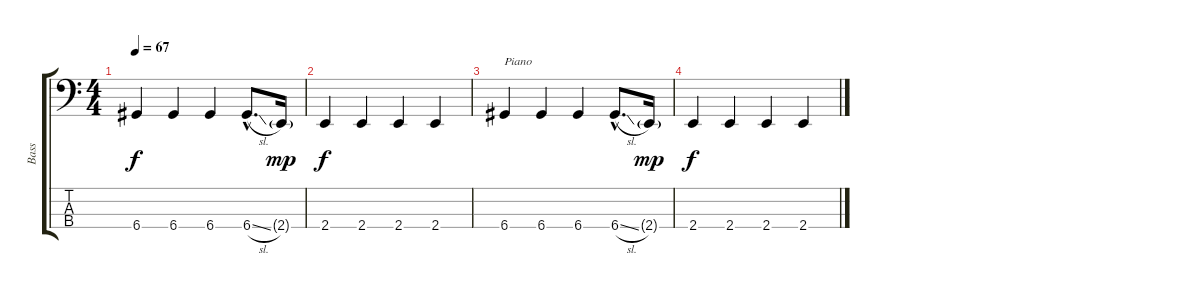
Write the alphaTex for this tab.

\track ("Bass" "Bass") {instrument electricbassfinger}
\staff {score tabs}
\tuning (G2 D2 A1 D1) {hide}
\ts (4 4)
\tempo 67
\clef f4
\ks c
6.4.4{dy f} 6.4.4 6.4.4 6.4{sl hac}.8{d} 2.4{g}.16{dy mp} |
2.4.4{dy f} 2.4.4 2.4.4 2.4.4 |
6.4.4{txt "Piano"} 6.4.4 6.4.4 6.4{sl hac}.8{d} 2.4{g}.16{dy mp} |
2.4.4{dy f} 2.4.4 2.4.4 2.4.4
